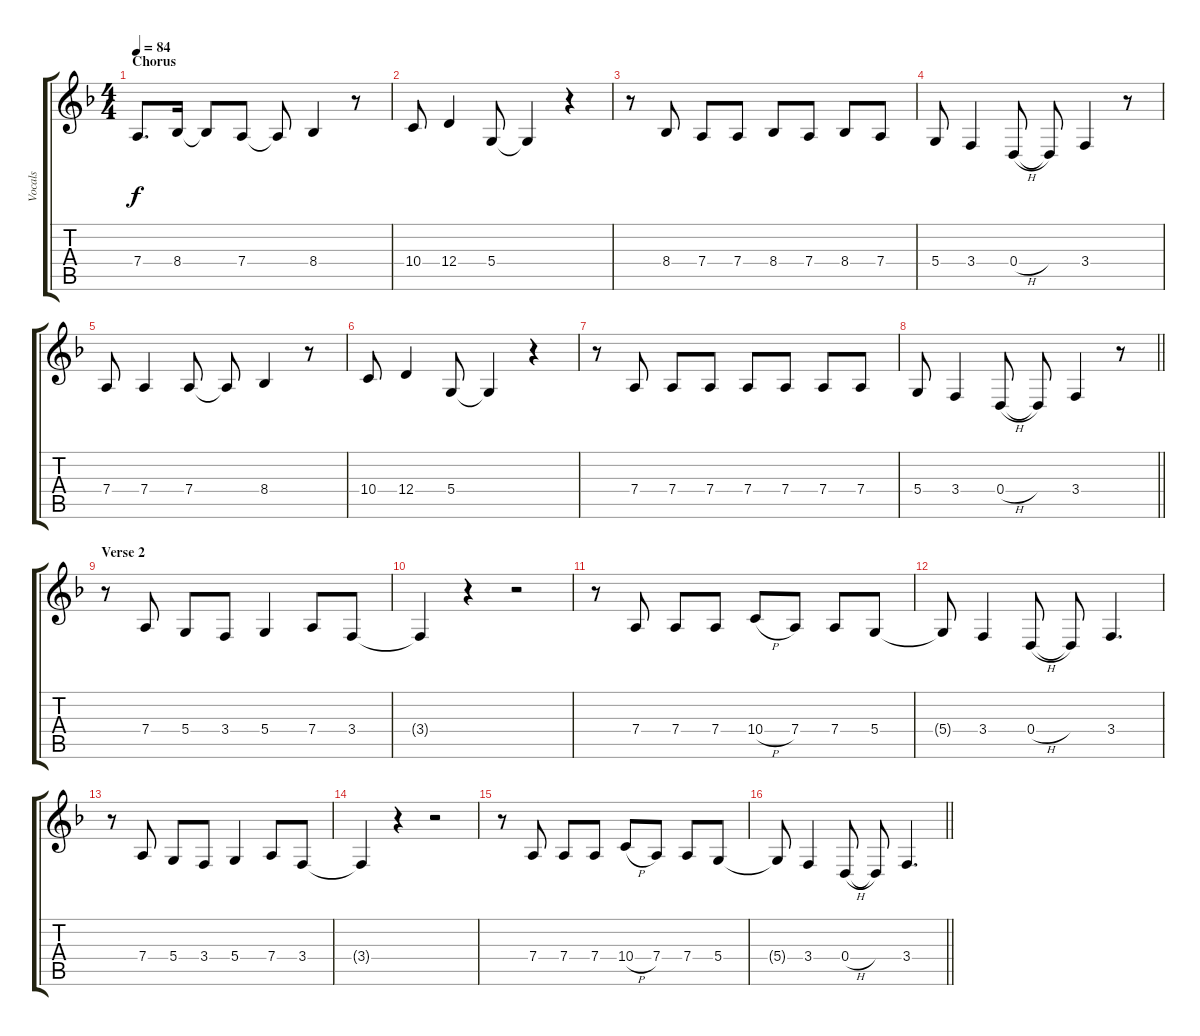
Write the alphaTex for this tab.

\track ("Vocals" "Vocals") {instrument clarinet}
\staff {score tabs}
\tuning (E4 B3 G3 D3 A2 E2) {hide}
\ts (4 4)
\section ("" "Chorus")
\tempo 84
\clef g2
\ks f
7.4.8{d dy f} 8.4.16 8.4{t}.8 7.4.8 7.4{t}.8 8.4.4 r.8 |
10.4.8 12.4.4 5.4.8 5.4{t}.4 r.4 |
r.8 8.4.8 7.4.8 7.4.8 8.4.8 7.4.8 8.4.8 7.4.8 |
5.4.8 3.4.4 0.4{h}.8 0.4{t}.8 3.4.4 r.8 |
7.4.8 7.4.4 7.4.8 7.4{t}.8 8.4.4 r.8 |
10.4.8 12.4.4 5.4.8 5.4{t}.4 r.4 |
r.8 7.4.8 7.4.8 7.4.8 7.4.8 7.4.8 7.4.8 7.4.8 |
\barLineRight lightlight
5.4.8 3.4.4 0.4{h}.8 0.4{t}.8 3.4.4 r.8 |
\section ("" "Verse 2")
r.8 7.4.8 5.4.8 3.4.8 5.4.4 7.4.8 3.4.8 |
3.4{t}.4 r.4 r.2 |
r.8 7.4.8 7.4.8 7.4.8 10.4{h}.8 7.4.8 7.4.8 5.4.8 |
5.4{t}.8 3.4.4 0.4{h}.8 0.4{t}.8 3.4.4{d} |
r.8 7.4.8 5.4.8 3.4.8 5.4.4 7.4.8 3.4.8 |
3.4{t}.4 r.4 r.2 |
r.8 7.4.8 7.4.8 7.4.8 10.4{h}.8 7.4.8 7.4.8 5.4.8 |
\barLineRight lightlight
5.4{t}.8 3.4.4 0.4{h}.8 0.4{t}.8 3.4.4{d}
